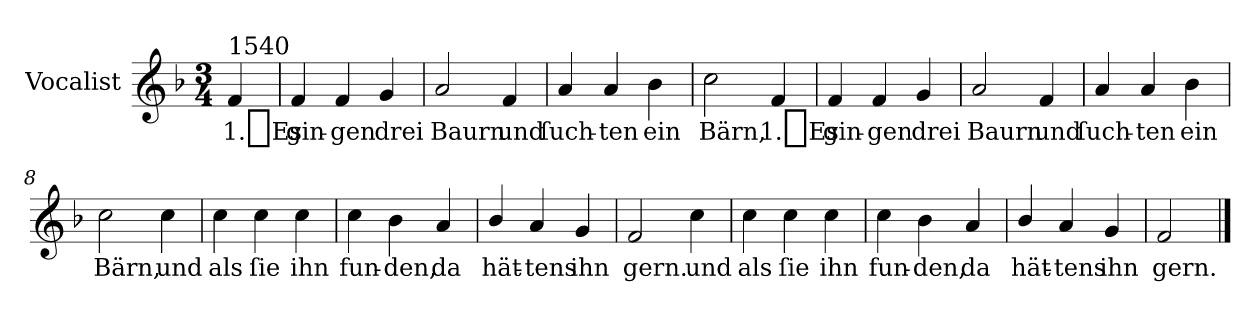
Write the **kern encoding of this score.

**kern	**text
*part1	*part1
*staff1	*staff1
*I"Vocalist	*
*k[b-]	*
*F:	*
*M3/4	*
=	=
!LO:TX:a:t=1540	!
4f	1._Es
=1	=1
4f	gin-
4f	-gen
4g	drei
=2	=2
2a	Baurn
4f	und
=3	=3
4a	ſuch-
4a	-ten
4b-	ein
=4	=4
2cc	Bärn,
4f	1._Es
=5	=5
4f	gin-
4f	-gen
4g	drei
=6	=6
2a	Baurn
4f	und
=7	=7
4a	ſuch-
4a	-ten
4b-	ein
=8	=8
2cc	Bärn,
4cc	und
=9	=9
4cc	als
4cc	ſie
4cc	ihn
=10	=10
4cc	fun-
4b-	-den,
4a	da
=11	=11
4b-/	hät-
4a	-tens
4g	ihn
=12	=12
2f	gern.
4cc	und
=13	=13
4cc	als
4cc	ſie
4cc	ihn
=14	=14
4cc	fun-
4b-	-den,
4a	da
=15	=15
4b-/	hät-
4a	-tens
4g	ihn
=16	=16
2f	gern.
==	==
*-	*-
